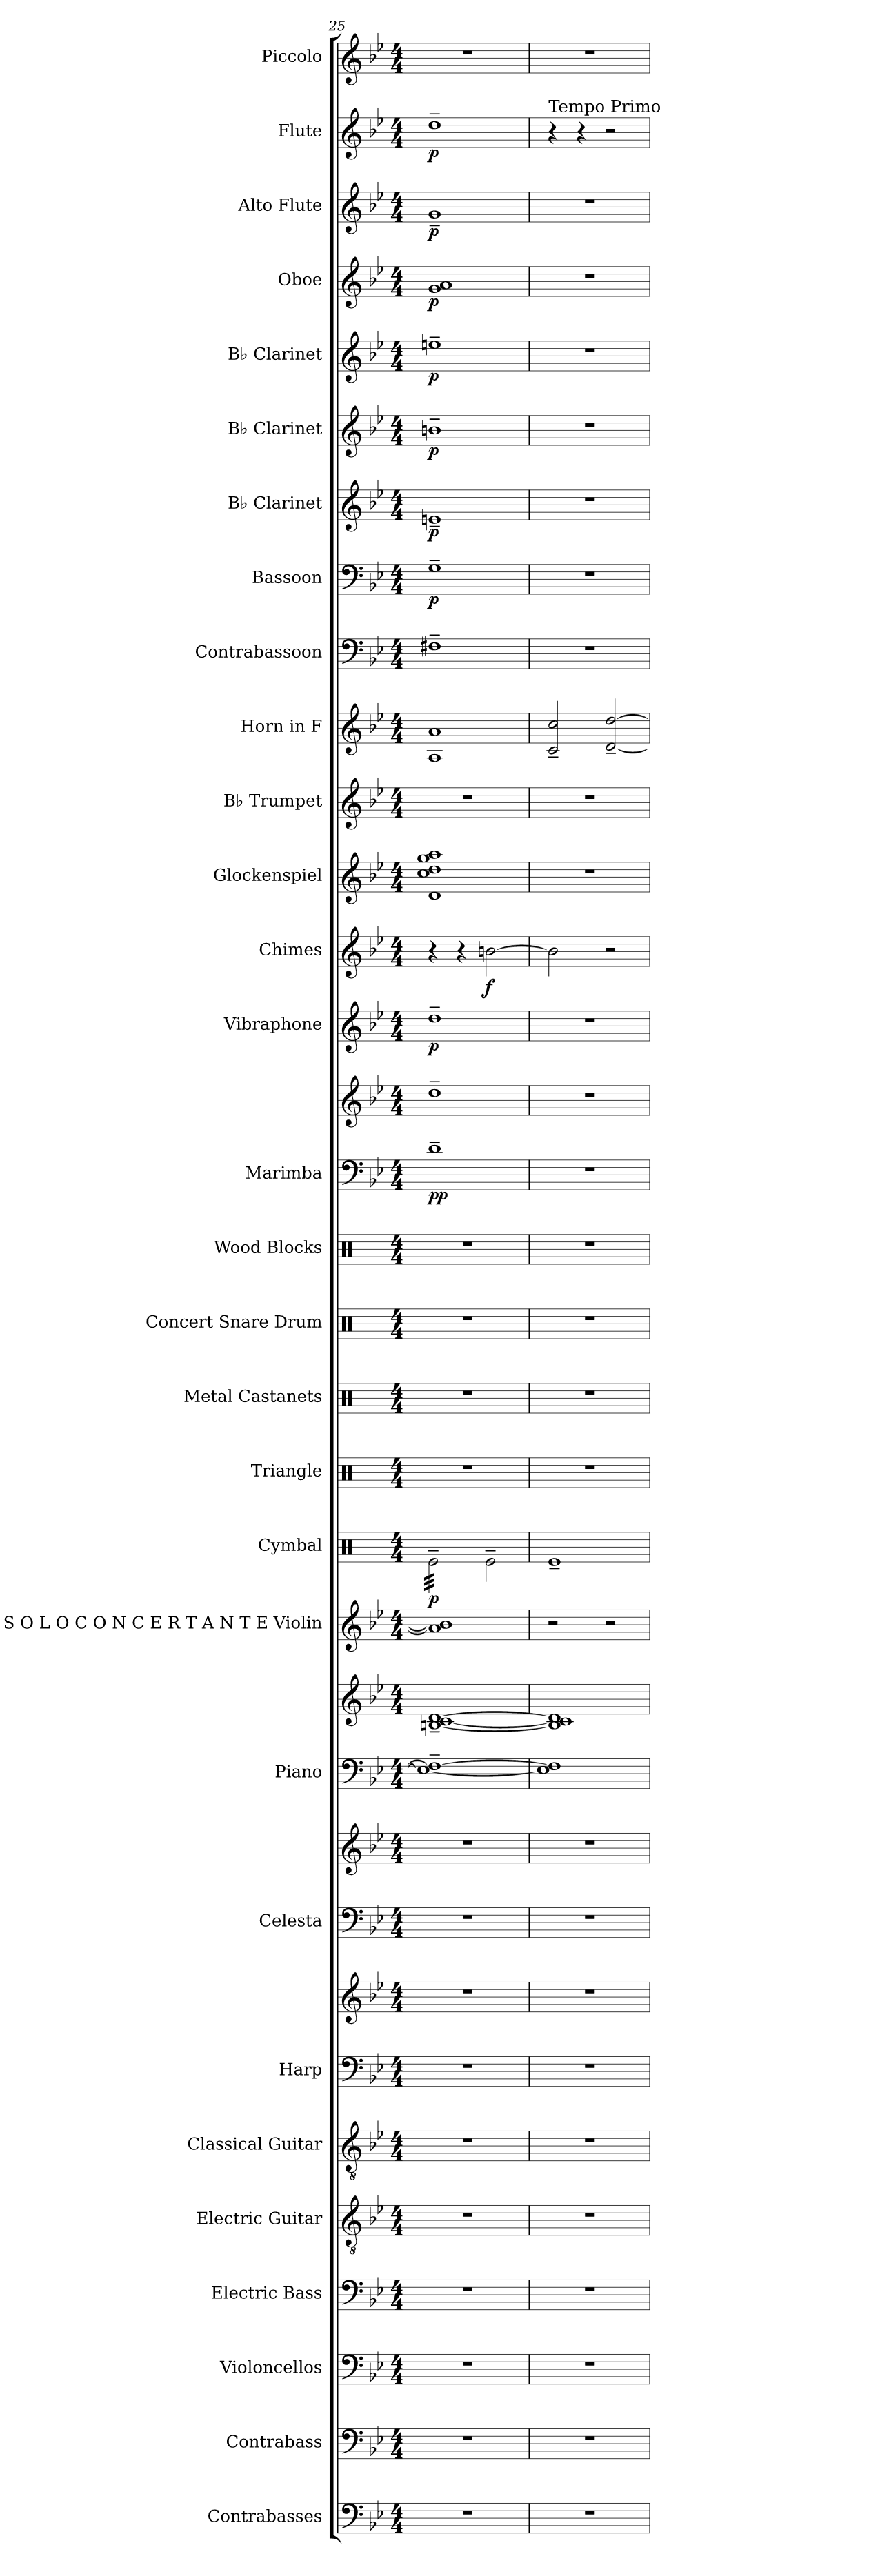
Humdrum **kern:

**kern	**kern	**kern	**kern	**kern	**kern	**kern	**kern	**kern	**kern	**kern	**kern	**kern	**kern	**dynam	**kern	**kern	**kern	**kern	**kern	**kern	**dynam	**kern	**dynam	**kern	**dynam	**kern	**kern	**kern	**kern	**kern	**dynam	**kern	**dynam	**kern	**dynam	**kern	**dynam	**kern	**dynam	**kern	**dynam	**kern	**dynam	**kern
*part30	*part29	*part28	*part27	*part26	*part25	*part24	*part24	*part23	*part23	*part22	*part22	*part21	*part20	*part20	*part19	*part18	*part17	*part16	*part15	*part15	*part15	*part14	*part14	*part13	*part13	*part12	*part11	*part10	*part9	*part8	*part8	*part7	*part7	*part6	*part6	*part5	*part5	*part4	*part4	*part3	*part3	*part2	*part2	*part1
*staff34	*staff33	*staff32	*staff31	*staff30	*staff29	*staff28	*staff27	*staff26	*staff25	*staff24	*staff23	*staff22	*staff21	*staff21	*staff20	*staff19	*staff18	*staff17	*staff16	*staff15	*staff15/16	*staff14	*staff14	*staff13	*staff13	*staff12	*staff11	*staff10	*staff9	*staff8	*staff8	*staff7	*staff7	*staff6	*staff6	*staff5	*staff5	*staff4	*staff4	*staff3	*staff3	*staff2	*staff2	*staff1
*I"Contrabasses	*I"Contrabass	*I"Violoncellos	*I"Electric Bass	*I"Electric Guitar	*I"Classical Guitar	*I"Harp	*	*I"Celesta	*	*I"Piano	*	*I"S  O  L  O   C O N C E R T A N T E    Violin	*I"Cymbal	*	*I"Triangle	*I"Metal Castanets	*I"Concert Snare Drum	*I"Wood Blocks	*I"Marimba	*	*	*I"Vibraphone	*	*I"Chimes	*	*I"Glockenspiel	*I"B♭ Trumpet	*I"Horn in F	*I"Contrabassoon	*I"Bassoon	*	*I"B♭ Clarinet	*	*I"B♭ Clarinet	*	*I"B♭ Clarinet	*	*I"Oboe	*	*I"Alto Flute	*	*I"Flute	*	*I"Piccolo
*I'Cbs.	*I'Cb.	*I'Vcs.	*I'El. B.	*I'El. Guit.	*I'Guit.	*I'Hrp.	*	*I'Cel.	*	*I'Pno.	*	*I'S  O  L   O    Vln.	*I'Cym.	*	*I'Trgl.	*I'Met. Cst.	*I'Con. Sn.	*I'Wd. Bl.	*I'Mrm.	*	*	*I'Vib.	*	*I'Cme.	*	*I'Glock.	*I'B♭ Tpt.	*	*I'Cbsn.	*I'Bsn.	*	*I'B♭ Cl.	*	*I'B♭ Cl.	*	*I'B♭ Cl.	*	*I'Ob.	*	*I'A. Fl.	*	*I'Fl.	*	*I'Picc.
*clefF4	*clefF4	*clefF4	*clefF4	*clefGv2	*clefGv2	*clefF4	*clefG2	*clefF4	*clefG2	*clefF4	*clefG2	*clefG2	*clefX	*	*clefX	*clefX	*clefX	*clefX	*clefF4	*clefG2	*	*clefG2	*	*clefG2	*	*clefG2	*clefG2	*clefG2	*clefF4	*clefF4	*	*clefG2	*	*clefG2	*	*clefG2	*	*clefG2	*	*clefG2	*	*clefG2	*	*clefG2
*ITrd7c12	*ITrd7c12	*	*ITrd7c12	*	*	*	*	*ITrd-7c-12	*ITrd-7c-12	*	*	*	*	*	*	*	*	*	*	*	*	*	*	*	*	*ITrd-14c-24	*ITrd1c2	*ITrd4c7	*ITrd7c12	*	*	*ITrd1c2	*	*ITrd1c2	*	*ITrd1c2	*	*	*	*ITrd3c5	*	*	*	*ITrd-7c-12
*k[b-e-]	*k[b-e-]	*k[b-e-]	*k[b-e-]	*k[b-e-]	*k[b-e-]	*k[b-e-]	*k[b-e-]	*k[b-e-]	*k[b-e-]	*k[b-e-]	*k[b-e-]	*k[b-e-]	*k[]	*	*k[]	*k[]	*k[]	*k[]	*k[b-e-]	*k[b-e-]	*	*k[b-e-]	*	*k[b-e-]	*	*k[b-e-]	*k[b-e-a-d-]	*k[b-e-a-]	*k[b-e-]	*k[b-e-]	*	*k[b-e-a-d-]	*	*k[b-e-a-d-]	*	*k[b-e-a-d-]	*	*k[b-e-]	*	*k[b-]	*	*k[b-e-]	*	*k[b-e-]
*M4/4	*M4/4	*M4/4	*M4/4	*M4/4	*M4/4	*M4/4	*M4/4	*M4/4	*M4/4	*M4/4	*M4/4	*M4/4	*M4/4	*	*M4/4	*M4/4	*M4/4	*M4/4	*M4/4	*M4/4	*	*M4/4	*	*M4/4	*	*M4/4	*M4/4	*M4/4	*M4/4	*M4/4	*	*M4/4	*	*M4/4	*	*M4/4	*	*M4/4	*	*M4/4	*	*M4/4	*	*M4/4
=25	=25	=25	=25	=25	=25	=25	=25	=25	=25	=25	=25	=25	=25	=25	=25	=25	=25	=25	=25	=25	=25	=25	=25	=25	=25	=25	=25	=25	=25	=25	=25	=25	=25	=25	=25	=25	=25	=25	=25	=25	=25	=25	=25	=25
!	!	!	!	!	!	!	!	!	!	!	!	!	!	!LO:DY:b	!	!	!	!	!	!	!LO:DY:b=2	!	!	!	!	!	!	!	!	!	!	!	!	!	!	!	!	!	!	!	!	!	!	!
!	!	!	!	!	!	!	!	!	!	!	!	!	!	!	!	!	!	!	!	!	!LO:DY:n=1:b	!	!LO:DY:b	!	!	!	!	!	!	!	!LO:DY:b	!	!LO:DY:b	!	!LO:DY:b	!	!LO:DY:b	!	!LO:DY:b	!	!LO:DY:b	!	!LO:DY:b	!
*	*	*	*	*	*	*	*	*	*	*	*	*	*tremolo	*	*	*	*	*	*	*	*	*	*	*	*	*	*	*	*	*	*	*	*	*	*	*	*	*	*	*	*	*	*	*
1r	1r	1r	1r	1r	1r	1r	1r	1r	1r	1En_~ 1F_~	[1Bn~ [1c~ [1d~	1a] 1bn]	32Re~\LLL	p	1r	1r	1r	1r	1d~	1dd~	p p	1dd~	p	4r	.	1ddd 1cccc 1dddd 1gggg 1aaaa	1r	1D 1d	1FF#X~	1G~	p	1dn~	p	1an~	p	1ddn~	p	1g 1a	p	1d~	p	1dd~	p	1r
.	.	.	.	.	.	.	.	.	.	.	.	.	32Re~\	.	.	.	.	.	.	.	.	.	.	.	.	.	.	.	.	.	.	.	.	.	.	.	.	.	.	.	.	.	.	.
.	.	.	.	.	.	.	.	.	.	.	.	.	32Re~\	.	.	.	.	.	.	.	.	.	.	.	.	.	.	.	.	.	.	.	.	.	.	.	.	.	.	.	.	.	.	.
.	.	.	.	.	.	.	.	.	.	.	.	.	32Re~\	.	.	.	.	.	.	.	.	.	.	.	.	.	.	.	.	.	.	.	.	.	.	.	.	.	.	.	.	.	.	.
.	.	.	.	.	.	.	.	.	.	.	.	.	32Re~\	.	.	.	.	.	.	.	.	.	.	.	.	.	.	.	.	.	.	.	.	.	.	.	.	.	.	.	.	.	.	.
.	.	.	.	.	.	.	.	.	.	.	.	.	32Re~\	.	.	.	.	.	.	.	.	.	.	.	.	.	.	.	.	.	.	.	.	.	.	.	.	.	.	.	.	.	.	.
.	.	.	.	.	.	.	.	.	.	.	.	.	32Re~\	.	.	.	.	.	.	.	.	.	.	.	.	.	.	.	.	.	.	.	.	.	.	.	.	.	.	.	.	.	.	.
.	.	.	.	.	.	.	.	.	.	.	.	.	32Re~\	.	.	.	.	.	.	.	.	.	.	.	.	.	.	.	.	.	.	.	.	.	.	.	.	.	.	.	.	.	.	.
.	.	.	.	.	.	.	.	.	.	.	.	.	32Re~\	.	.	.	.	.	.	.	.	.	.	4r	.	.	.	.	.	.	.	.	.	.	.	.	.	.	.	.	.	.	.	.
.	.	.	.	.	.	.	.	.	.	.	.	.	32Re~\	.	.	.	.	.	.	.	.	.	.	.	.	.	.	.	.	.	.	.	.	.	.	.	.	.	.	.	.	.	.	.
.	.	.	.	.	.	.	.	.	.	.	.	.	32Re~\	.	.	.	.	.	.	.	.	.	.	.	.	.	.	.	.	.	.	.	.	.	.	.	.	.	.	.	.	.	.	.
.	.	.	.	.	.	.	.	.	.	.	.	.	32Re~\	.	.	.	.	.	.	.	.	.	.	.	.	.	.	.	.	.	.	.	.	.	.	.	.	.	.	.	.	.	.	.
.	.	.	.	.	.	.	.	.	.	.	.	.	32Re~\	.	.	.	.	.	.	.	.	.	.	.	.	.	.	.	.	.	.	.	.	.	.	.	.	.	.	.	.	.	.	.
.	.	.	.	.	.	.	.	.	.	.	.	.	32Re~\	.	.	.	.	.	.	.	.	.	.	.	.	.	.	.	.	.	.	.	.	.	.	.	.	.	.	.	.	.	.	.
.	.	.	.	.	.	.	.	.	.	.	.	.	32Re~\	.	.	.	.	.	.	.	.	.	.	.	.	.	.	.	.	.	.	.	.	.	.	.	.	.	.	.	.	.	.	.
.	.	.	.	.	.	.	.	.	.	.	.	.	32Re~\JJJ	.	.	.	.	.	.	.	.	.	.	.	.	.	.	.	.	.	.	.	.	.	.	.	.	.	.	.	.	.	.	.
*	*	*	*	*	*	*	*	*	*	*	*	*	*Xtremolo	*	*	*	*	*	*	*	*	*	*	*	*	*	*	*	*	*	*	*	*	*	*	*	*	*	*	*	*	*	*	*
!	!	!	!	!	!	!	!	!	!	!	!	!	!	!	!	!	!	!	!	!	!	!	!	!	!LO:DY:b	!	!	!	!	!	!	!	!	!	!	!	!	!	!	!	!	!	!	!
.	.	.	.	.	.	.	.	.	.	.	.	.	2Re~\	.	.	.	.	.	.	.	.	.	.	[2bn\	f	.	.	.	.	.	.	.	.	.	.	.	.	.	.	.	.	.	.	.
=26	=26	=26	=26	=26	=26	=26	=26	=26	=26	=26	=26	=26	=26	=26	=26	=26	=26	=26	=26	=26	=26	=26	=26	=26	=26	=26	=26	=26	=26	=26	=26	=26	=26	=26	=26	=26	=26	=26	=26	=26	=26	=26	=26	=26
*	*	*	*	*	*	*	*	*	*	*	*	*	*	*	*	*	*	*	*	*	*	*	*	*	*	*	*	*	*	*	*	*	*	*	*	*	*	*	*	*	*	*	*	*MM90
!	!	!	!	!	!	!	!	!	!	!	!	!	!	!	!	!	!	!	!	!	!	!	!	!	!	!	!	!	!	!	!	!	!	!	!	!	!	!	!	!	!	!LO:TX:a:t=Tempo  Primo	!	!
1r	1r	1r	1r	1r	1r	1r	1r	1r	1r	1E] 1F]	1B] 1c] 1d]	2r	1Re~	.	1r	1r	1r	1r	1r	1r	.	1r	.	2b\]	.	1r	1r	2F/~ 2f/~	1r	1r	.	1r	.	1r	.	1r	.	1r	.	1r	.	4r	.	1r
.	.	.	.	.	.	.	.	.	.	.	.	.	.	.	.	.	.	.	.	.	.	.	.	.	.	.	.	.	.	.	.	.	.	.	.	.	.	.	.	.	.	4r	.	.
.	.	.	.	.	.	.	.	.	.	.	.	2r	.	.	.	.	.	.	.	.	.	.	.	2r	.	.	.	[2G/~ [2g/~	.	.	.	.	.	.	.	.	.	.	.	.	.	2r	.	.
=	=	=	=	=	=	=	=	=	=	=	=	=	=	=	=	=	=	=	=	=	=	=	=	=	=	=	=	=	=	=	=	=	=	=	=	=	=	=	=	=	=	=	=	=
*-	*-	*-	*-	*-	*-	*-	*-	*-	*-	*-	*-	*-	*-	*-	*-	*-	*-	*-	*-	*-	*-	*-	*-	*-	*-	*-	*-	*-	*-	*-	*-	*-	*-	*-	*-	*-	*-	*-	*-	*-	*-	*-	*-	*-
